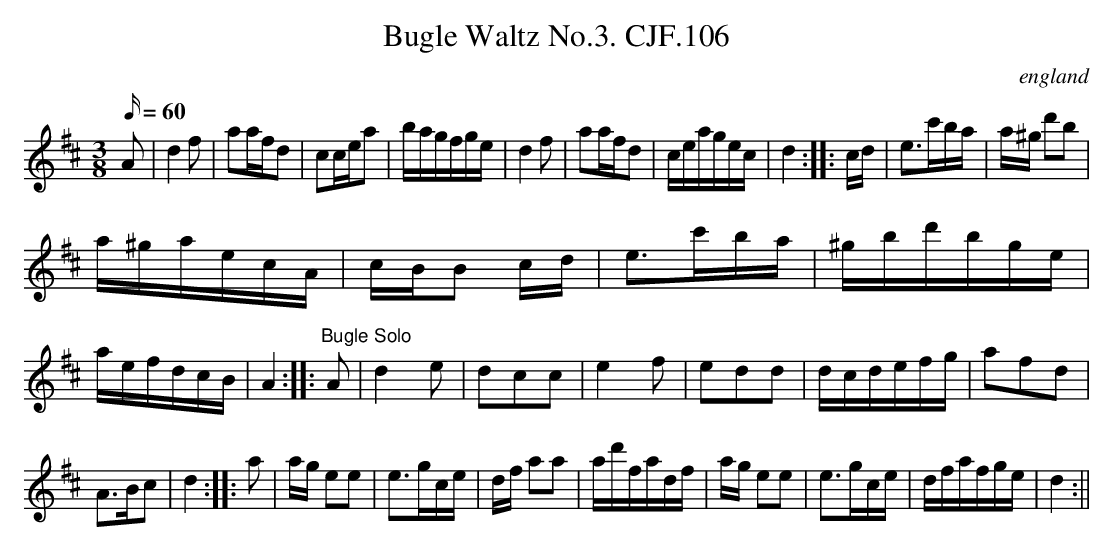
X:1
T:Bugle Waltz No.3. CJF.106
O:england
M:3/8
L:1/16
Q:60
K:D
A2|d4f2|a2afd2|c2cea2|bagfge|d4f2|\
a2afd2|ceagec|d4:|:cd|e3c'ba|a^g d'2b2|
a^gaecA|cBB2 cd|e3c'ba|^gbd'bge|aefdcB|A4:|:\
"Bugle Solo"A2|d4e2|d2c2c2|e4f2|e2d2d2|dcdefg|a2f2d2|
A3Bc2|d4:|:a2|ag e2e2|e3gce|df a2a2|ad'fadf|ag e2e2|e3gce|dfafge|d4h:||
